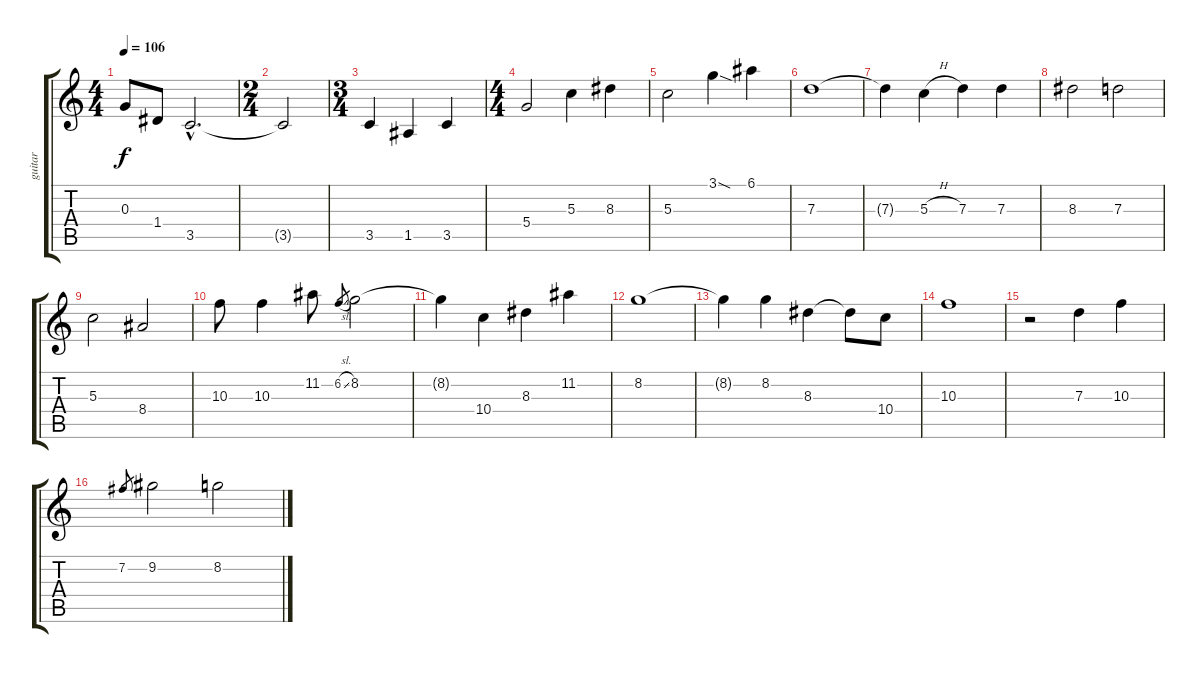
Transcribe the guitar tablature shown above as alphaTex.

\track ("guitar" "guitar") {instrument acousticguitarnylon}
\staff {score tabs}
\tuning (E4 B3 G3 D3 A2 E2) {hide}
\ts (4 4)
\tempo 106
\clef g2
\ks c
0.3{t}.8{dy f} 1.4.8 3.5{hac}.2{d} |
\ts (2 4)
3.5{t}.2 |
\ts (3 4)
3.5.4 1.5.4 3.5.4 |
\ts (4 4)
5.4.2 5.3.4 8.3.4 |
5.3.2 3.1{sod}.4 6.1.4 |
7.3.1 |
7.3{t}.4 5.3{h}.4 7.3.4 7.3.4 |
8.3.2 7.3.2 |
5.3.2 8.4.2 |
10.3.8 10.3.4 11.2.8 6.2{sl}.8{gr} 8.2.2 |
8.2{t}.4 10.4.4 8.3.4 11.2.4 |
8.2.1 |
8.2{t}.4 8.2.4 8.3.4 8.3{t}.8 10.4.8 |
10.3.1 |
r.2 7.3.4 10.3.4 |
7.2.8{gr} 9.2.2 8.2.2
